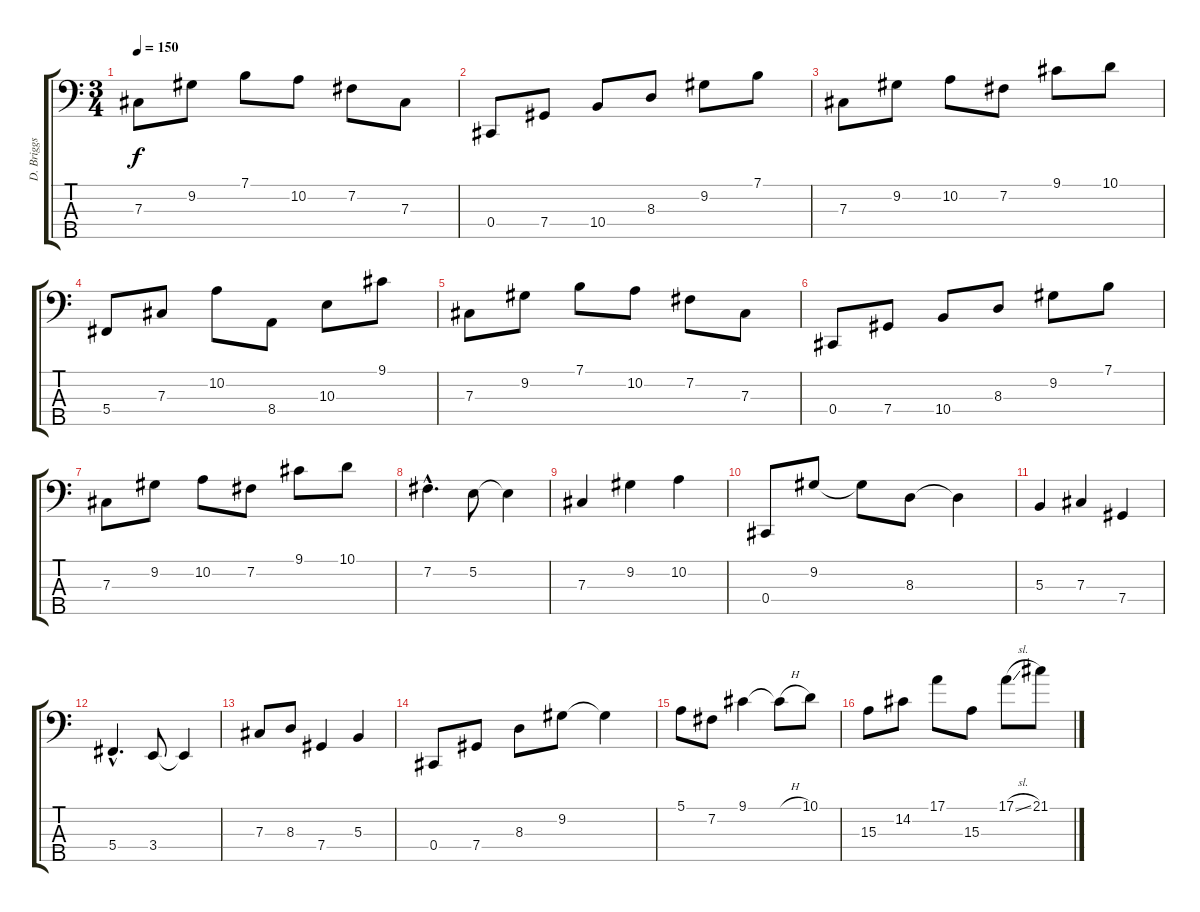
\track ("D. Briggs Bass" "D. Briggs ") {instrument electricbassfinger}
\staff {score tabs}
\tuning (E2 B1 Gb1 Db1 Ab0) {hide}
\ts (3 4)
\tempo 150
\clef f4
\ks c
7.3.8{dy f} 9.2.8 7.1.8 10.2.8 7.2.8 7.3.8 |
0.4.8 7.4.8 10.4.8 8.3.8 9.2.8 7.1.8 |
7.3.8 9.2.8 10.2.8 7.2.8 9.1.8 10.1.8 |
5.4.8 7.3.8 10.2.8 8.4.8 10.3.8 9.1.8 |
7.3.8 9.2.8 7.1.8 10.2.8 7.2.8 7.3.8 |
0.4.8 7.4.8 10.4.8 8.3.8 9.2.8 7.1.8 |
7.3.8 9.2.8 10.2.8 7.2.8 9.1.8 10.1.8 |
7.2{hac}.4{d} 5.2.8 5.2{t}.4 |
7.3.4 9.2.4 10.2.4 |
0.4.8 9.2.8 9.2{t}.8 8.3.8 8.3{t}.4 |
5.3.4 7.3.4 7.4.4 |
5.4{hac}.4{d} 3.4.8 3.4{t}.4 |
7.3.8 8.3.8 7.4.4 5.3.4 |
0.4.8 7.4.8 8.3.8 9.2.8 9.2{t}.4 |
5.1.8 7.2.8 9.1.4 9.1{h t}.8 10.1.8 |
15.3.8 14.2.8 17.1.8 15.3.8 17.1{sl}.8 21.1.8
